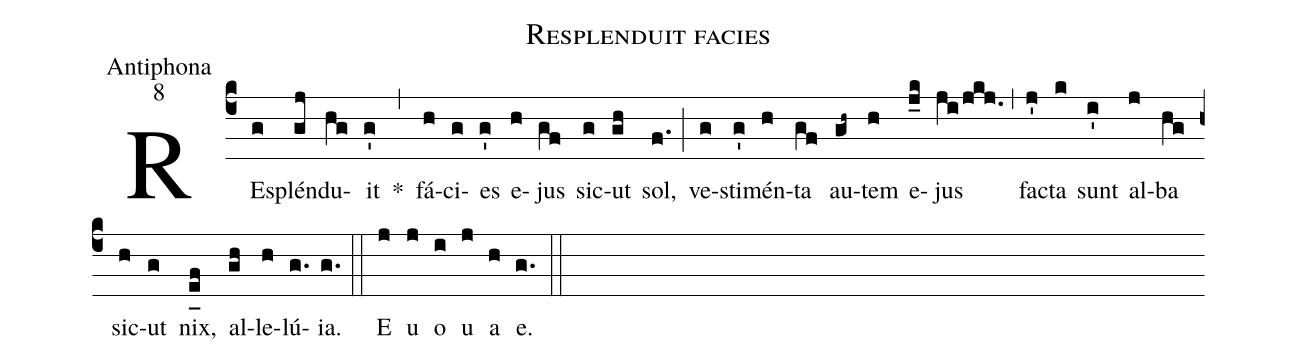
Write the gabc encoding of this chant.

name:Resplenduit facies;
office-part:Antiphona;
mode:8;
%%
(c4) RE(g)splén(gj)du(hg)it(g') *(,) fá(h)ci(g)es(g') e(h)jus(gf) sic(g)ut(gh) sol,(f.) (;) ve(g)sti(g')mén(h)ta(gf) au(gh~)tem(h) e(j_k)jus(ji/jkj.) (,) fa(j')cta(k) sunt(i') al(j)ba(hg) sic(h)ut(g) nix,(e_[uh:l]f) al(gh)le(h)lú(g.){ia}.(g.) (::) <eu>E(j) u(j) o(i) u(j) a(h) e.</eu>(g.) (::)
